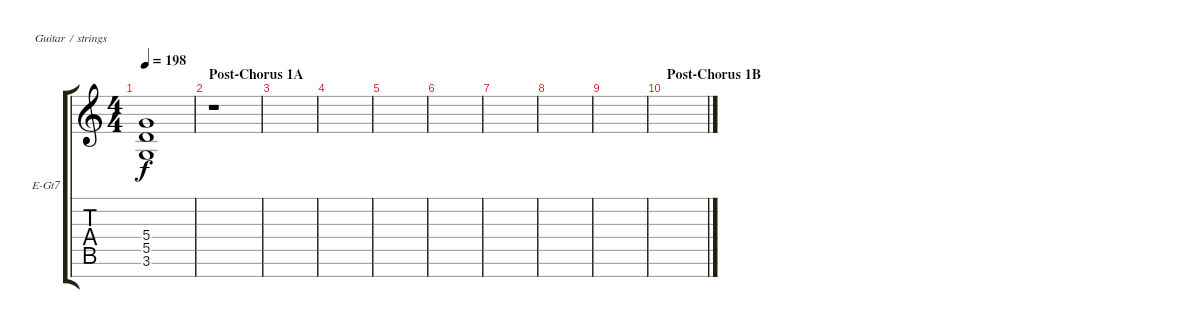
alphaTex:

\bracketExtendMode groupsimilarinstruments
\firstSystemTrackNameOrientation horizontal
\otherSystemsTrackNameOrientation horizontal
\track ("Electric Guitar" "E-Gt7") {instrument distortionguitar}
\staff {score tabs}
\tuning (E4 B3 G3 D3 A2 E2 B1)
\ts (4 4)
\tempo 198
\clef g2
\ks c
(5.4 5.5 3.6).1{dy f} |
\section ("" "Post-Chorus 1A")
r.1 |
|
|
|
|
|
|
|
\section ("" "Post-Chorus 1B")
